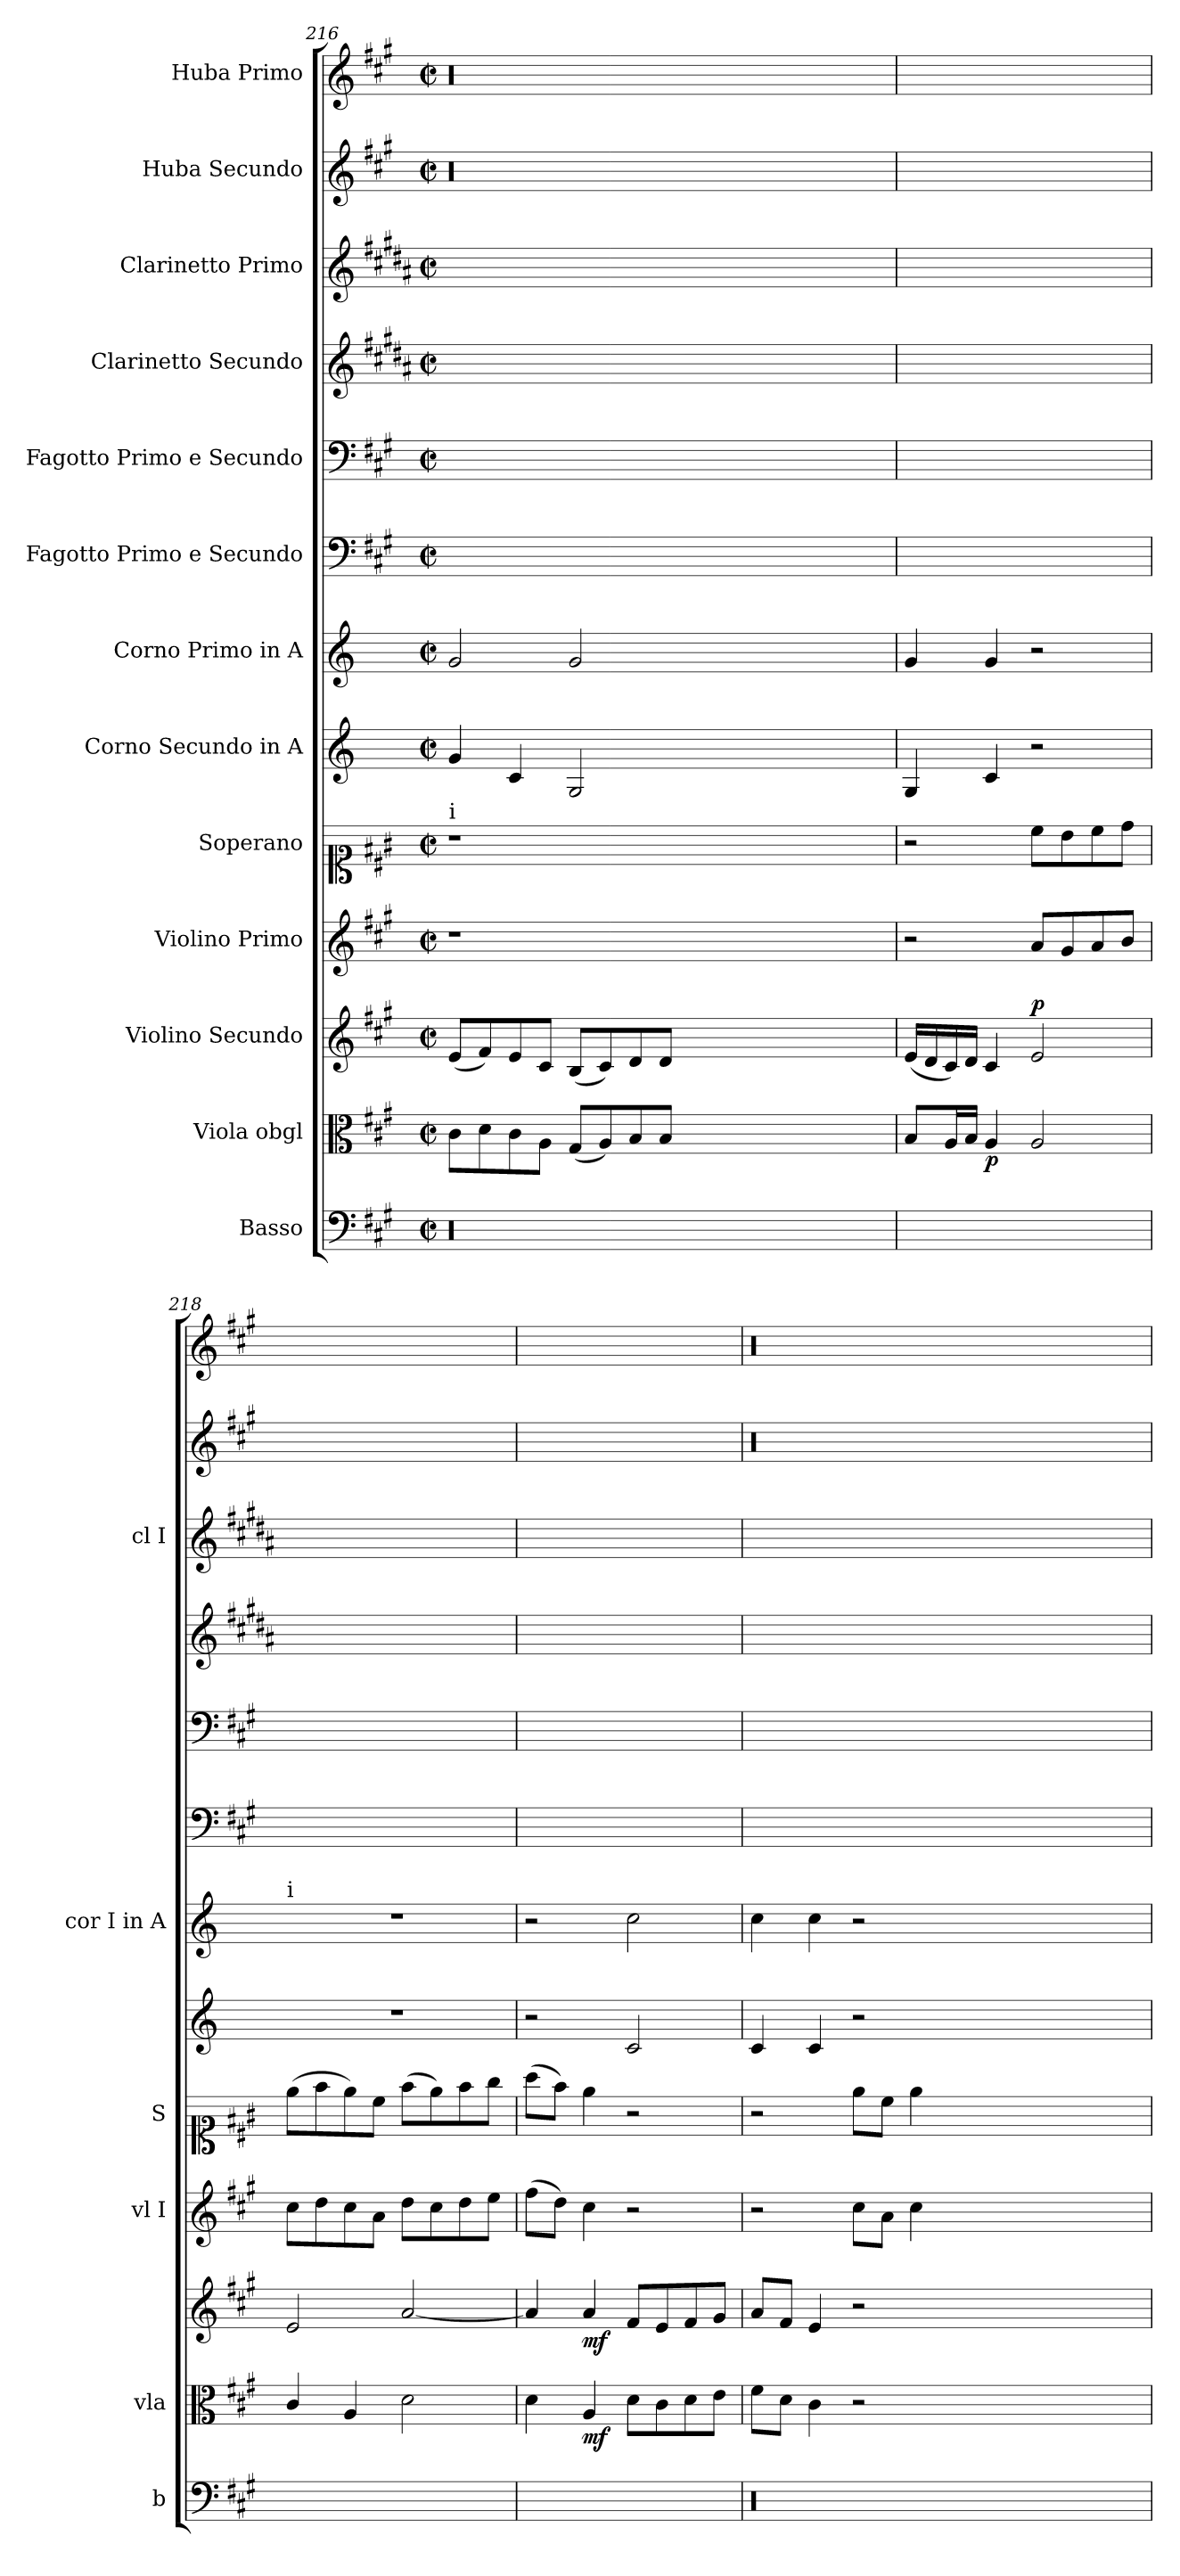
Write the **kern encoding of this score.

**kern	**kern	**dynam	**kern	**dynam	**kern	**kern	**kern	**kern	**kern	**kern	**kern	**kern	**kern	**kern
*part13	*part12	*part12	*part11	*part11	*part10	*part9	*part8	*part7	*part6	*part5	*part4	*part3	*part2	*part1
*staff13	*staff12	*staff12	*staff11	*staff11	*staff10	*staff9	*staff8	*staff7	*staff6	*staff5	*staff4	*staff3	*staff2	*staff1
*I"Basso	*I"Viola obgl	*	*I"Violino Secundo	*	*I"Violino Primo	*I"Soperano	*I"Corno Secundo in A	*I"Corno Primo in A	*I"Fagotto Primo e Secundo	*I"Fagotto Primo e Secundo	*I"Clarinetto Secundo	*I"Clarinetto Primo	*I"Huba Secundo	*I"Huba Primo
*I'b	*I'vla	*	*	*	*I'vl I	*I'S	*	*I'cor I in A	*	*	*	*I'cl I	*	*
*clefF4	*clefC3	*	*clefG2	*	*clefG2	*clefC1	*clefG2	*clefG2	*clefF4	*clefF4	*clefG2	*clefG2	*clefG2	*clefG2
*	*	*	*	*	*	*	*ITrd2c3	*ITrd2c3	*	*	*ITrd1c2	*ITrd1c2	*	*
*k[f#c#g#]	*k[f#c#g#]	*	*k[f#c#g#]	*	*k[f#c#g#]	*k[f#c#g#]	*k[f#c#g#]	*k[f#c#g#]	*k[f#c#g#]	*k[f#c#g#]	*k[f#c#g#]	*k[f#c#g#]	*k[f#c#g#]	*k[f#c#g#]
*A:	*A:	*	*A:	*	*A:	*A:	*A:	*A:	*A:	*A:	*A:	*A:	*A:	*A:
*M2/2	*M2/2	*	*M2/2	*	*M2/2	*M2/2	*M2/2	*M2/2	*M2/2	*M2/2	*M2/2	*M2/2	*M2/2	*M2/2
*met(c|)	*met(c|)	*	*met(c|)	*	*met(c|)	*met(c|)	*met(c|)	*met(c|)	*met(c|)	*met(c|)	*met(c|)	*met(c|)	*met(c|)	*met(c|)
=216	=216	=216	=216	=216	=216	=216	=216	=216	=216	=216	=216	=216	=216	=216
!	!	!	!	!	!	!LO:TX:a:t=i	!	!	!	!	!	!	!	!
00r	8c#\L	.	(8e/L	.	1r	1r	4e/	2e/	1ryy	1ryy	1ryy	1ryy	00r	00r
.	8d\	.	8f#/)	.	.	.	.	.	.	.	.	.	.	.
.	8c#\	.	8e/	.	.	.	4A/	.	.	.	.	.	.	.
.	8A\J	.	8c#/J	.	.	.	.	.	.	.	.	.	.	.
.	(8G#/L	.	(8B/L	.	.	.	2E/	2e/	.	.	.	.	.	.
.	8A/)	.	8c#/)	.	.	.	.	.	.	.	.	.	.	.
.	8B/	.	8d/	.	.	.	.	.	.	.	.	.	.	.
.	8B/J	.	8d/J	.	.	.	.	.	.	.	.	.	.	.
.	0.ryy	.	0.ryy	.	0.ryy	0.ryy	0.ryy	0.ryy	0.ryy	0.ryy	0.ryy	0.ryy	.	.
=217	=217	=217	=217	=217	=217	=217	=217	=217	=217	=217	=217	=217	=217	=217
1ryy	8B/L	.	(16e/LL	.	2r	2r	4E/	4e/	1ryy	1ryy	1ryy	1ryy	1ryy	1ryy
.	.	.	16d/	.	.	.	.	.	.	.	.	.	.	.
.	16A/L	.	16c#/)	.	.	.	.	.	.	.	.	.	.	.
.	16B/JJ	.	16d/JJ	.	.	.	.	.	.	.	.	.	.	.
!	!	!LO:DY:b	!	!	!	!	!	!	!	!	!	!	!	!
.	4A/	p.	4c#/	.	.	.	4A/	4e/	.	.	.	.	.	.
!	!	!	!	!LO:DY:a	!	!	!	!	!	!	!	!	!	!
.	2A/	.	2e/	p	8a/L	8cc#\L	2r	2r	.	.	.	.	.	.
.	.	.	.	.	8g#/	8b\	.	.	.	.	.	.	.	.
.	.	.	.	.	8a/	8cc#\	.	.	.	.	.	.	.	.
.	.	.	.	.	8b/J	8dd\J	.	.	.	.	.	.	.	.
=218	=218	=218	=218	=218	=218	=218	=218	=218	=218	=218	=218	=218	=218	=218
!	!	!	!	!	!	!	!	!LO:TX:a:t=i	!	!	!	!	!	!
1ryy	4c#/	.	2e/	.	8cc#\L	(8ee\L	1r	1r	1ryy	1ryy	1ryy	1ryy	1ryy	1ryy
.	.	.	.	.	8dd\	8ff#\	.	.	.	.	.	.	.	.
.	4A/	.	.	.	8cc#\	8ee\)	.	.	.	.	.	.	.	.
.	.	.	.	.	8a\J	8cc#\J	.	.	.	.	.	.	.	.
.	2d\	.	[2a/	.	8dd\L	(8ff#\L	.	.	.	.	.	.	.	.
.	.	.	.	.	8cc#\	8ee\)	.	.	.	.	.	.	.	.
.	.	.	.	.	8dd\	8ff#\	.	.	.	.	.	.	.	.
.	.	.	.	.	8ee\J	8gg#\J	.	.	.	.	.	.	.	.
=219	=219	=219	=219	=219	=219	=219	=219	=219	=219	=219	=219	=219	=219	=219
1ryy	4d\	.	4a/]	.	(8ff#\L	(8aa\L	2r	2r	1ryy	1ryy	1ryy	1ryy	1ryy	1ryy
.	.	.	.	.	8dd\J)	8ff#\J)	.	.	.	.	.	.	.	.
.	4A/	mf	4a/	mf	4cc#\	4ee\	.	.	.	.	.	.	.	.
.	8d\L	.	8f#/L	.	2r	2r	2A/	2a\	.	.	.	.	.	.
.	8c#\	.	8e/	.	.	.	.	.	.	.	.	.	.	.
.	8d\	.	8f#/	.	.	.	.	.	.	.	.	.	.	.
.	8e\J	.	8g#/J	.	.	.	.	.	.	.	.	.	.	.
=220	=220	=220	=220	=220	=220	=220	=220	=220	=220	=220	=220	=220	=220	=220
00r	8f#\L	.	8a/L	.	2r	2r	4A/	4a\	1ryy	1ryy	1ryy	1ryy	00r	00r
.	8d\J	.	8f#/J	.	.	.	.	.	.	.	.	.	.	.
.	4c#\	.	4e/	.	.	.	4A/	4a\	.	.	.	.	.	.
.	2r	.	2r	.	8cc#\L	8ee\L	2r	2r	.	.	.	.	.	.
.	.	.	.	.	8a\J	8cc#\J	.	.	.	.	.	.	.	.
.	.	.	.	.	4cc#\	4ee\	.	.	.	.	.	.	.	.
.	0.ryy	.	0.ryy	.	0.ryy	0.ryy	0.ryy	0.ryy	0.ryy	0.ryy	0.ryy	0.ryy	.	.
=	=	=	=	=	=	=	=	=	=	=	=	=	=	=
*-	*-	*-	*-	*-	*-	*-	*-	*-	*-	*-	*-	*-	*-	*-
